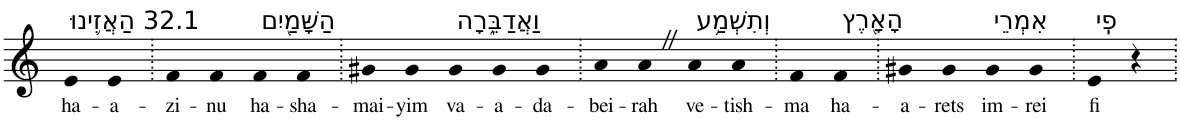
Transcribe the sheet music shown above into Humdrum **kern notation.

**kern	**text
*part1	*part1
*staff1	*staff1
*I"Piano	*
*I'Pno	*
*clefG2	*
*k[]	*
=1	=1
!LO:TX:a:t=32.1 הַאֲזִ֥ינוּ	!
!	!LO:LY:b
4e	ha-
!	!LO:LY:b
4e	-a-
=2.	=2.
!	!LO:LY:b
4f	-zi-
!	!LO:LY:b
4f	-nu
!LO:TX:a:t=הַשָּׁמַ֖יִם	!
!	!LO:LY:b
4f	ha-
!	!LO:LY:b
4f	-sha-
=3.	=3.
!	!LO:LY:b
4g#X	-mai-
!	!LO:LY:b
4g#	-yim
!LO:TX:a:t=וַאֲדַבֵּ֑רָה	!
!	!LO:LY:b
4g#	va-
!	!LO:LY:b
4g#	-a-
!	!LO:LY:b
4g#	-da-
=4.	=4.
!	!LO:LY:b
4a	-bei-
!	!LO:LY:b
4aZ	-rah
!LO:TX:a:t=וְתִשְׁמַ֥ע	!
!	!LO:LY:b
4a	ve-
!	!LO:LY:b
4a	-tish-
=5.	=5.
!	!LO:LY:b
4f	-ma
!LO:TX:a:t=הָאָ֖רֶץ	!
!	!LO:LY:b
4f	ha-
=6.	=6.
!	!LO:LY:b
4g#X	-a-
!	!LO:LY:b
4g#	-rets
!LO:TX:a:t=אִמְרֵי	!
!	!LO:LY:b
4g#	im-
!	!LO:LY:b
4g#	-rei
=7.	=7.
!LO:TX:a:t=פִֽי	!
!	!LO:LY:b
4e	fi
4r	.
=.	=.
*-	*-
